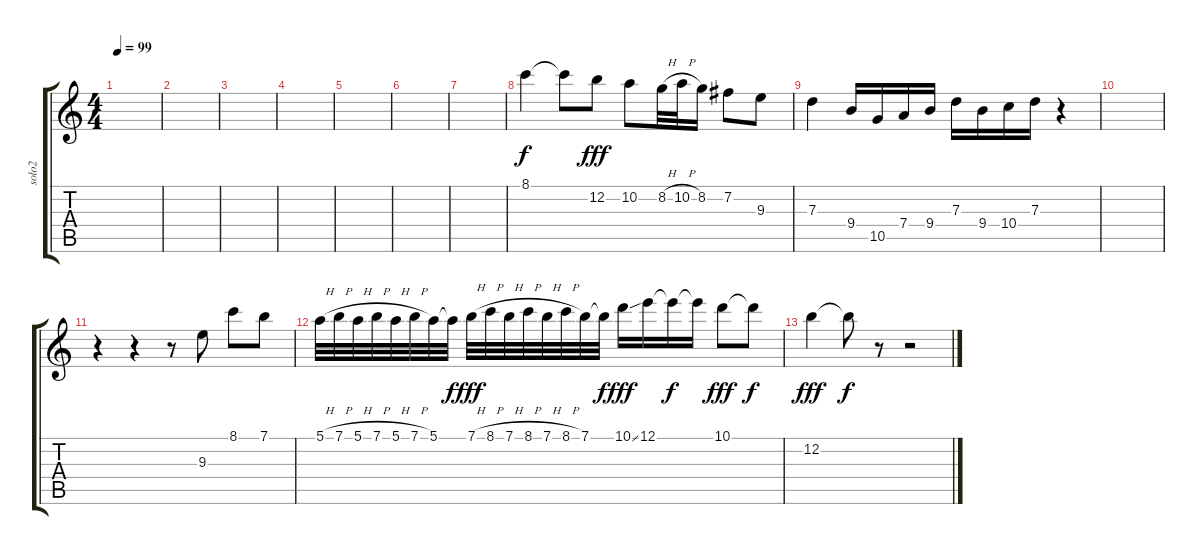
\track ("solo2" "solo2") {instrument distortionguitar}
\staff {score tabs}
\tuning (E4 B3 G3 D3 A2 E2) {hide}
\ts (4 4)
\tempo 99
\clef g2
\ks c
|
|
|
|
|
|
|
8.1.4 8.1{t}.8{dy f} 12.2.8{dy fff} 10.2.8 8.2{h}.32 10.2{h}.32 8.2.16 7.2.8 9.3.8 |
7.3.4 9.4.16 10.5.16 7.4.16 9.4.16 7.3.16 9.4.16 10.4.16 7.3.16 r.4 |
|
r.4 r.4 r.8 9.3.8 8.1.8 7.1.8 |
5.1{h}.32 7.1{h}.32 5.1{h}.32 7.1{h}.32 5.1{h}.32 7.1{h}.32 5.1.32 5.1{t}.32{dy f} 7.1{h}.32{dy fff} 8.1{h}.32 7.1{h}.32 8.1{h}.32 7.1{h}.32 8.1{h}.32 7.1.32 7.1{t}.32{dy f} 10.1{ss}.16{dy fff} 12.1.16 12.1{t}.16{dy f} 12.1{t}.16 10.1.8{dy fff} 10.1{t}.8{dy f} |
12.2.4{dy fff} 12.2{t}.8{dy f} r.8 r.2
